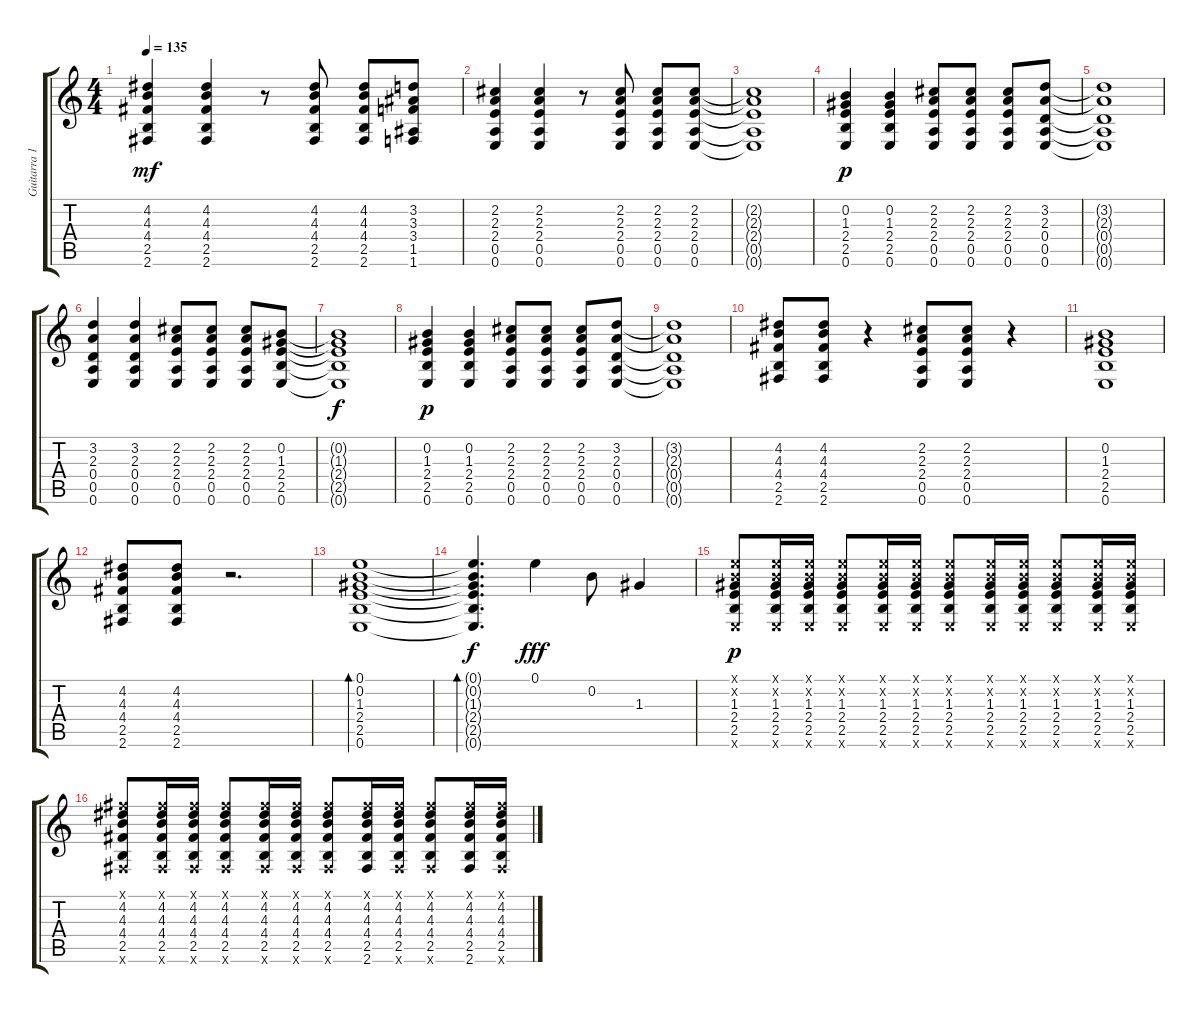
\track ("Guitarra 1" "Guitarra 1") {instrument acousticguitarsteel}
\staff {score tabs}
\tuning (E4 B3 G3 D3 A2 E2) {hide}
\ts (4 4)
\tempo 135
\clef g2
\ks c
(4.2 4.3 4.4 2.5 2.6).4{dy mf} (4.2 4.3 4.4 2.5 2.6).4 r.8 (4.2 4.3 4.4 2.5 2.6).8 (4.2 4.3 4.4 2.5 2.6).8 (3.2 3.3 3.4 1.5 1.6).8 |
(2.2 2.3 2.4 0.5 0.6).4 (2.2 2.3 2.4 0.5 0.6).4 r.8 (2.2 2.3 2.4 0.5 0.6).8 (2.2 2.3 2.4 0.5 0.6).8 (2.2 2.3 2.4 0.5 0.6).8 |
(2.2{t} 2.3{t} 2.4{t} 0.5{t} 0.6{t}).1 |
(0.2 1.3 2.4 2.5 0.6).4{dy p} (0.2 1.3 2.4 2.5 0.6).4 (2.2 2.3 2.4 0.5 0.6).8 (2.2 2.3 2.4 0.5 0.6).8 (2.2 2.3 2.4 0.5 0.6).8 (3.2 2.3 0.4 0.5 0.6).8 |
(3.2{t} 2.3{t} 0.4{t} 0.5{t} 0.6{t}).1 |
(3.2 2.3 0.4 0.5 0.6).4 (3.2 2.3 0.4 0.5 0.6).4 (2.2 2.3 2.4 0.5 0.6).8 (2.2 2.3 2.4 0.5 0.6).8 (2.2 2.3 2.4 0.5 0.6).8 (0.2 1.3 2.4 2.5 0.6).8 |
(0.2{t} 1.3{t} 2.4{t} 2.5{t} 0.6{t}).1{dy f} |
(0.2 1.3 2.4 2.5 0.6).4{dy p} (0.2 1.3 2.4 2.5 0.6).4 (2.2 2.3 2.4 0.5 0.6).8 (2.2 2.3 2.4 0.5 0.6).8 (2.2 2.3 2.4 0.5 0.6).8 (3.2 2.3 0.4 0.5 0.6).8 |
(3.2{t} 2.3{t} 0.4{t} 0.5{t} 0.6{t}).1 |
(4.2 4.3 4.4 2.5 2.6).8 (4.2 4.3 4.4 2.5 2.6).8 r.4 (2.2 2.3 2.4 0.5 0.6).8 (2.2 2.3 2.4 0.5 0.6).8 r.4 |
(0.2 1.3 2.4 2.5 0.6).1 |
(4.2 4.3 4.4 2.5 2.6).8 (4.2 4.3 4.4 2.5 2.6).8 r.2{d} |
(0.1 0.2 1.3 2.4 2.5 0.6).1{bd 240} |
(0.1{t} 0.2{t} 1.3{t} 2.4{t} 2.5{t} 0.6{t}).4{d bd 240 dy f} 0.1.4{dy fff} 0.2.8 1.3.4 |
(0.1{x} 0.2{x} 1.3 2.4 2.5 0.6{x}).8{dy p} (0.1{x} 0.2{x} 1.3 2.4 2.5 0.6{x}).16 (0.1{x} 0.2{x} 1.3 2.4 2.5 0.6{x}).16 (0.1{x} 0.2{x} 1.3 2.4 2.5 0.6{x}).8 (0.1{x} 0.2{x} 1.3 2.4 2.5 0.6{x}).16 (0.1{x} 0.2{x} 1.3 2.4 2.5 0.6{x}).16 (0.1{x} 0.2{x} 1.3 2.4 2.5 0.6{x}).8 (0.1{x} 0.2{x} 1.3 2.4 2.5 0.6{x}).16 (0.1{x} 0.2{x} 1.3 2.4 2.5 0.6{x}).16 (0.1{x} 0.2{x} 1.3 2.4 2.5 0.6{x}).8 (0.1{x} 0.2{x} 1.3 2.4 2.5 0.6{x}).16 (0.1{x} 0.2{x} 1.3 2.4 2.5 0.6{x}).16 |
(2.1{x} 4.2 4.3 4.4 2.5 2.6{x}).8 (2.1{x} 4.2 4.3 4.4 2.5 2.6{x}).16 (2.1{x} 4.2 4.3 4.4 2.5 2.6{x}).16 (2.1{x} 4.2 4.3 4.4 2.5 2.6{x}).8 (2.1{x} 4.2 4.3 4.4 2.5 2.6{x}).16 (2.1{x} 4.2 4.3 4.4 2.5 2.6{x}).16 (2.1{x} 4.2 4.3 4.4 2.5 2.6{x}).8 (2.1{x} 4.2 4.3 4.4 2.5 2.6).16 (2.1{x} 4.2 4.3 4.4 2.5 2.6{x}).16 (2.1{x} 4.2 4.3 4.4 2.5 2.6{x}).8 (2.1{x} 4.2 4.3 4.4 2.5 2.6).16 (2.1{x} 4.2 4.3 4.4 2.5 2.6{x}).16
